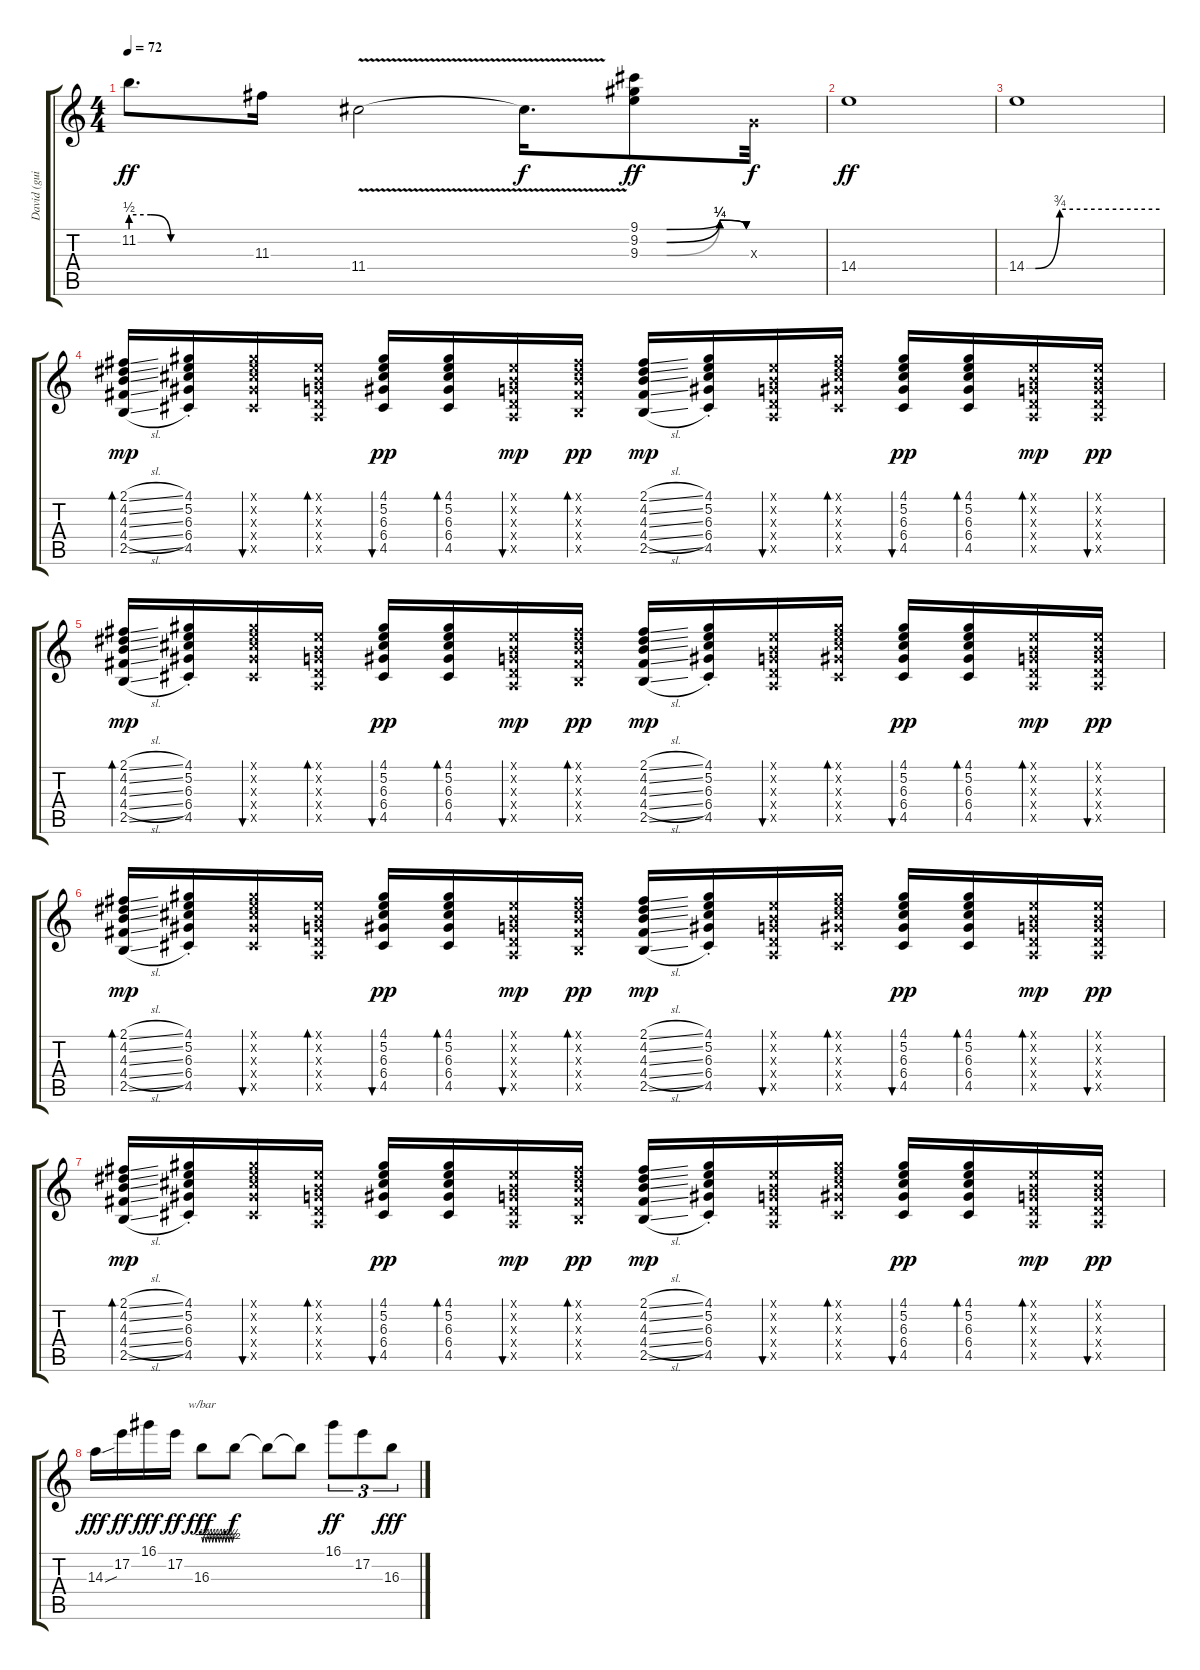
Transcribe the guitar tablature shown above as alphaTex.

\track ("David (guitar dist.)" "David (gui") {instrument distortionguitar}
\staff {score tabs}
\tuning (E4 B3 G3 D3 A2 E2) {hide}
\ts (4 4)
\tempo 72
\clef g2
\ks c
11.2{be (custom 0 2 10 2 20 0 60 0)}.8{d dy ff} 11.3.16 11.4{v}.2 11.4{t}.16{d dy f} (9.1{be (custom 0 0 15 0 45 1 60 0)} 9.2{be (custom 0 0 15 0 45 1 60 0)} 9.3{be (custom 0 0 15 0 45 1 60 0)}).8{dy ff} 0.3{x}.32{dy f} |
14.4.1{dy ff} |
14.4{be (custom 0 0 4 0 15 3 60 3)}.1 |
(2.1{sl} 4.2{sl} 4.3{sl} 4.4{sl} 2.5{sl}).16{bd 30 dy mp} (4.1{st} 5.2{st} 6.3{st} 6.4{st} 4.5{st}).16 (4.1{x} 5.2{x} 6.3{x} 6.4{x} 4.5{x}).16{bu 30} (0.1{x} 0.2{x} 0.3{x} 0.4{x} 0.5{x}).16{bd 30} (4.1 5.2 6.3 6.4 4.5).16{bu 30 dy pp} (4.1 5.2 6.3 6.4 4.5).16{bd 30} (0.1{x} 0.2{x} 0.3{x} 0.4{x} 0.5{x}).16{bu 30 dy mp} (2.1{x} 4.2{x} 4.3{x} 4.4{x} 2.5{x}).16{bd 30 dy pp} (2.1{sl} 4.2{sl} 4.3{sl} 4.4{sl} 2.5{sl}).16{dy mp} (4.1{st} 5.2 6.3{st} 6.4{st} 4.5{st}).16 (0.1{x} 0.2{x} 0.3{x} 0.4{x} 0.5{x}).16{bu 30} (4.1{x} 5.2{x} 6.3{x} 6.4{x} 4.5{x}).16{bd 30} (4.1 5.2 6.3 6.4 4.5).16{bu 30 dy pp} (4.1 5.2 6.3 6.4 4.5).16{bd 30} (0.1{x} 0.2{x} 0.3{x} 0.4{x} 0.5{x}).16{bd 30 dy mp} (0.1{x} 0.2{x} 0.3{x} 0.4{x} 0.5{x}).16{bu 30 dy pp} |
(2.1{sl} 4.2{sl} 4.3{sl} 4.4{sl} 2.5{sl}).16{bd 30 dy mp} (4.1{st} 5.2{st} 6.3{st} 6.4{st} 4.5{st}).16 (4.1{x} 5.2{x} 6.3{x} 6.4{x} 4.5{x}).16{bu 30} (0.1{x} 0.2{x} 0.3{x} 0.4{x} 0.5{x}).16{bd 30} (4.1 5.2 6.3 6.4 4.5).16{bu 30 dy pp} (4.1 5.2 6.3 6.4 4.5).16{bd 30} (0.1{x} 0.2{x} 0.3{x} 0.4{x} 0.5{x}).16{bu 30 dy mp} (2.1{x} 4.2{x} 4.3{x} 4.4{x} 2.5{x}).16{bd 30 dy pp} (2.1{sl} 4.2{sl} 4.3{sl} 4.4{sl} 2.5{sl}).16{dy mp} (4.1{st} 5.2 6.3{st} 6.4{st} 4.5{st}).16 (0.1{x} 0.2{x} 0.3{x} 0.4{x} 0.5{x}).16{bu 30} (4.1{x} 5.2{x} 6.3{x} 6.4{x} 4.5{x}).16{bd 30} (4.1 5.2 6.3 6.4 4.5).16{bu 30 dy pp} (4.1 5.2 6.3 6.4 4.5).16{bd 30} (0.1{x} 0.2{x} 0.3{x} 0.4{x} 0.5{x}).16{bd 30 dy mp} (0.1{x} 0.2{x} 0.3{x} 0.4{x} 0.5{x}).16{bu 30 dy pp} |
(2.1{sl} 4.2{sl} 4.3{sl} 4.4{sl} 2.5{sl}).16{bd 30 dy mp} (4.1{st} 5.2{st} 6.3{st} 6.4{st} 4.5{st}).16 (4.1{x} 5.2{x} 6.3{x} 6.4{x} 4.5{x}).16{bu 30} (0.1{x} 0.2{x} 0.3{x} 0.4{x} 0.5{x}).16{bd 30} (4.1 5.2 6.3 6.4 4.5).16{bu 30 dy pp} (4.1 5.2 6.3 6.4 4.5).16{bd 30} (0.1{x} 0.2{x} 0.3{x} 0.4{x} 0.5{x}).16{bu 30 dy mp} (2.1{x} 4.2{x} 4.3{x} 4.4{x} 2.5{x}).16{bd 30 dy pp} (2.1{sl} 4.2{sl} 4.3{sl} 4.4{sl} 2.5{sl}).16{dy mp} (4.1{st} 5.2 6.3{st} 6.4{st} 4.5{st}).16 (0.1{x} 0.2{x} 0.3{x} 0.4{x} 0.5{x}).16{bu 30} (4.1{x} 5.2{x} 6.3{x} 6.4{x} 4.5{x}).16{bd 30} (4.1 5.2 6.3 6.4 4.5).16{bu 30 dy pp} (4.1 5.2 6.3 6.4 4.5).16{bd 30} (0.1{x} 0.2{x} 0.3{x} 0.4{x} 0.5{x}).16{bd 30 dy mp} (0.1{x} 0.2{x} 0.3{x} 0.4{x} 0.5{x}).16{bu 30 dy pp} |
(2.1{sl} 4.2{sl} 4.3{sl} 4.4{sl} 2.5{sl}).16{bd 30 dy mp} (4.1{st} 5.2{st} 6.3{st} 6.4{st} 4.5{st}).16 (4.1{x} 5.2{x} 6.3{x} 6.4{x} 4.5{x}).16{bu 30} (0.1{x} 0.2{x} 0.3{x} 0.4{x} 0.5{x}).16{bd 30} (4.1 5.2 6.3 6.4 4.5).16{bu 30 dy pp} (4.1 5.2 6.3 6.4 4.5).16{bd 30} (0.1{x} 0.2{x} 0.3{x} 0.4{x} 0.5{x}).16{bu 30 dy mp} (2.1{x} 4.2{x} 4.3{x} 4.4{x} 2.5{x}).16{bd 30 dy pp} (2.1{sl} 4.2{sl} 4.3{sl} 4.4{sl} 2.5{sl}).16{dy mp} (4.1{st} 5.2 6.3{st} 6.4{st} 4.5{st}).16 (0.1{x} 0.2{x} 0.3{x} 0.4{x} 0.5{x}).16{bu 30} (4.1{x} 5.2{x} 6.3{x} 6.4{x} 4.5{x}).16{bd 30} (4.1 5.2 6.3 6.4 4.5).16{bu 30 dy pp} (4.1 5.2 6.3 6.4 4.5).16{bd 30} (0.1{x} 0.2{x} 0.3{x} 0.4{x} 0.5{x}).16{bd 30 dy mp} (0.1{x} 0.2{x} 0.3{x} 0.4{x} 0.5{x}).16{bu 30 dy pp} |
14.3{sou}.16{dy fff} 17.2.16{dy ff} 16.1.16{dy fff} 17.2.16{dy ff} 16.3.8{tbe (custom default 0 0 2 -2 4 0 6 0 8 -2 10 0 12 0 14 -2 16 0 18 0 20 -2 22 0 24 0 26 -2 28 0 30 0 32 -2 34 0 36 0 38 -2 40 0 42 0 44 -2 46 0 48 0 50 -2 52 0 54 0 56 -2 58 0 60 0) dy fff} 16.3{t}.8{dy f} 16.3{t}.8 16.3{t}.8 16.1.8{tu (3 2) dy ff} 17.2.8{tu (3 2)} 16.3.8{tu (3 2) dy fff}
